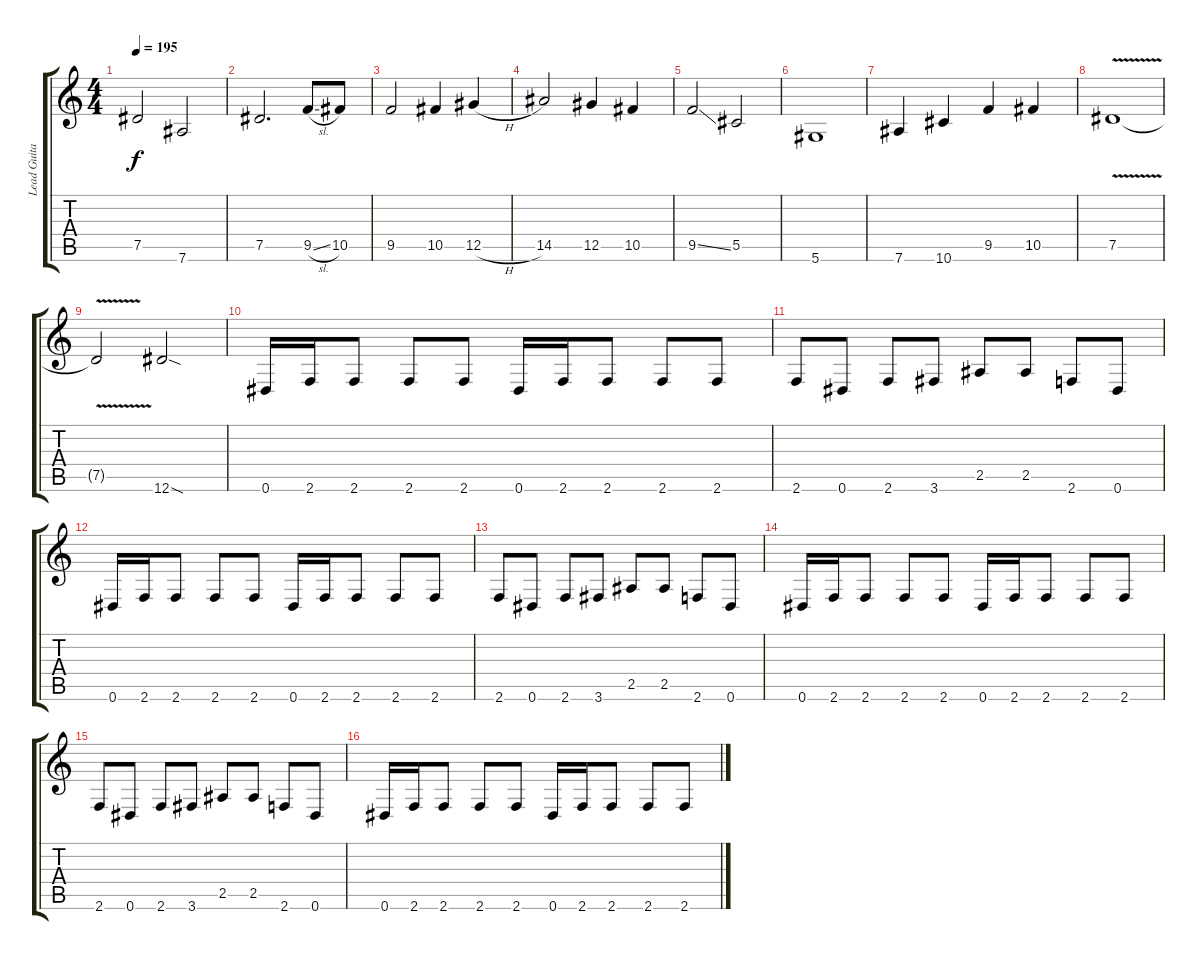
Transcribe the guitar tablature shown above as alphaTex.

\track ("Lead Guitar" "Lead Guita") {instrument distortionguitar}
\staff {score tabs}
\tuning (Eb4 Bb3 Gb3 Db3 Ab2 Eb2) {hide}
\ts (4 4)
\tempo 195
\clef g2
\ks c
7.5{t}.2{dy f} 7.6.2 |
7.5.2{d} 9.5{sl}.8 10.5.8 |
9.5.2 10.5.4 12.5{h}.4 |
14.5.2 12.5.4 10.5.4 |
9.5{ss}.2 5.5.2 |
5.6.1 |
7.6.4 10.6.4 9.5.4 10.5.4 |
7.5{v}.1 |
7.5{t}.2 12.6{sod}.2 |
0.6.16 2.6.16 2.6.8 2.6.8 2.6.8 0.6.16 2.6.16 2.6.8 2.6.8 2.6.8 |
2.6.8 0.6.8 2.6.8 3.6.8 2.5.8 2.5.8 2.6.8 0.6.8 |
0.6.16 2.6.16 2.6.8 2.6.8 2.6.8 0.6.16 2.6.16 2.6.8 2.6.8 2.6.8 |
2.6.8 0.6.8 2.6.8 3.6.8 2.5.8 2.5.8 2.6.8 0.6.8 |
0.6.16 2.6.16 2.6.8 2.6.8 2.6.8 0.6.16 2.6.16 2.6.8 2.6.8 2.6.8 |
2.6.8 0.6.8 2.6.8 3.6.8 2.5.8 2.5.8 2.6.8 0.6.8 |
0.6.16 2.6.16 2.6.8 2.6.8 2.6.8 0.6.16 2.6.16 2.6.8 2.6.8 2.6.8
